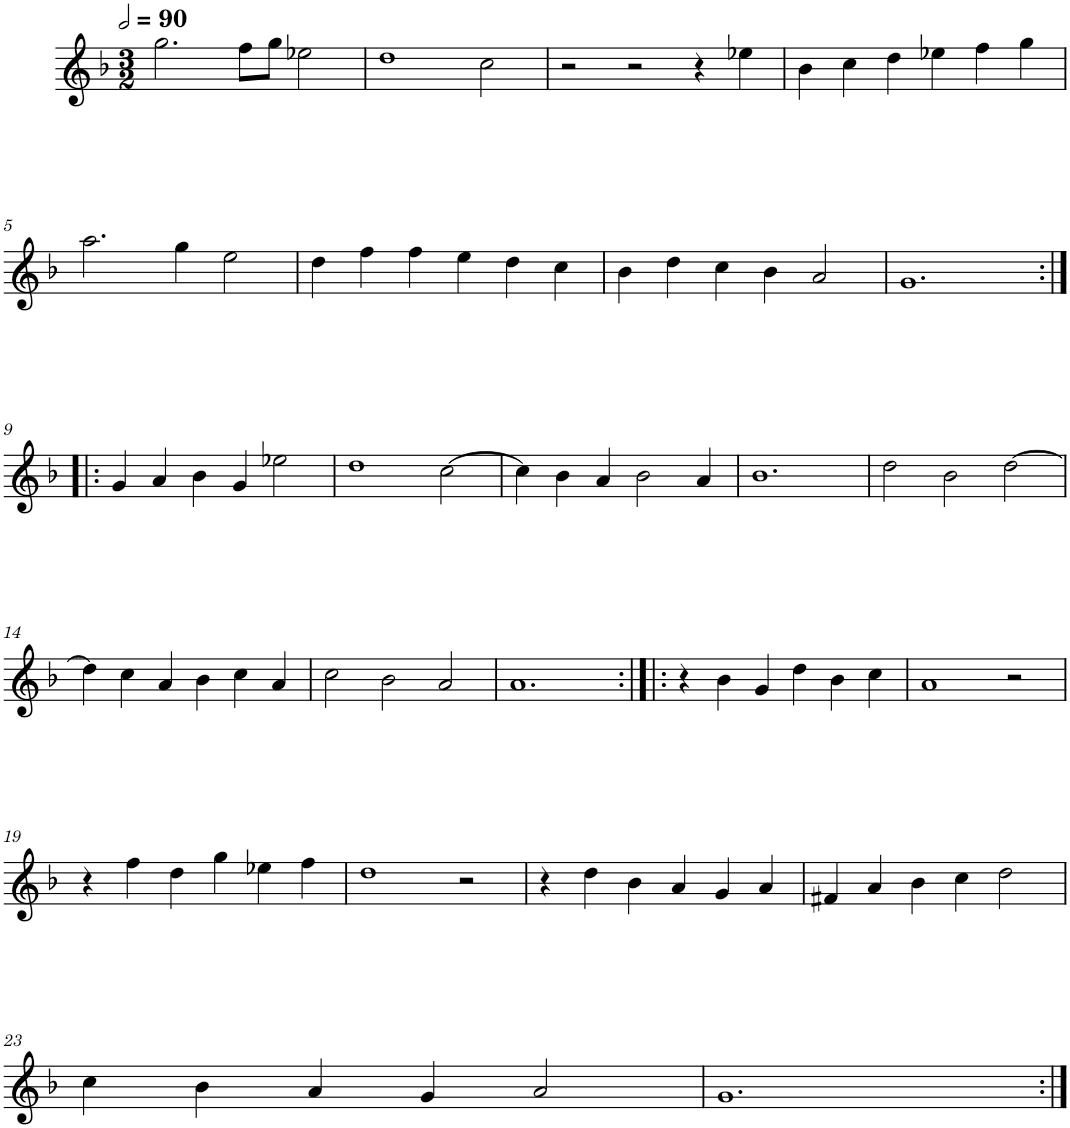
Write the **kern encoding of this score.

**kern
*part1
*staff1
*I"Cinq parties
*clefG2
*k[b-]
*M3/2
*MM180
=1
2.gg\
8ff\L
8gg\J
2ee-X\
=2
1dd
2cc\
=3
2r
2r
4r
4ee-X\
=4
4b-\
4cc\
4dd\
4ee-X\
4ff\
4gg\
!!LO:LB:g=z
=5
2.aa\
4gg\
2ee\
=6
4dd\
4ff\
4ff\
4ee\
4dd\
4cc\
=7
4b-\
4dd\
4cc\
4b-\
2a/
=8
1.g
!!LO:LB:g=z
=9:|!|:
4g/
4a/
4b-\
4g/
2ee-X\
=10
1dd
[2cc\
=11
4cc\]
4b-\
4a/
2b-\
4a/
=12
1.b-
=13
2dd\
2b-\
[2dd\
!!LO:LB:g=z
=14
4dd\]
4cc\
4a/
4b-\
4cc\
4a/
=15
2cc\
2b-\
2a/
=16
1.a
=17:|!|:
4r
4b-\
4g/
4dd\
4b-\
4cc\
=18
1a
2r
!!LO:LB:g=z
=19
4r
4ff\
4dd\
4gg\
4ee-X\
4ff\
=20
1dd
2r
=21
4r
4dd\
4b-\
4a/
4g/
4a/
=22
4f#X/
4a/
4b-\
4cc\
2dd\
!!LO:LB:g=z
=23
4cc\
4b-\
4a/
4g/
2a/
=24
1.g
=:|!
*-
